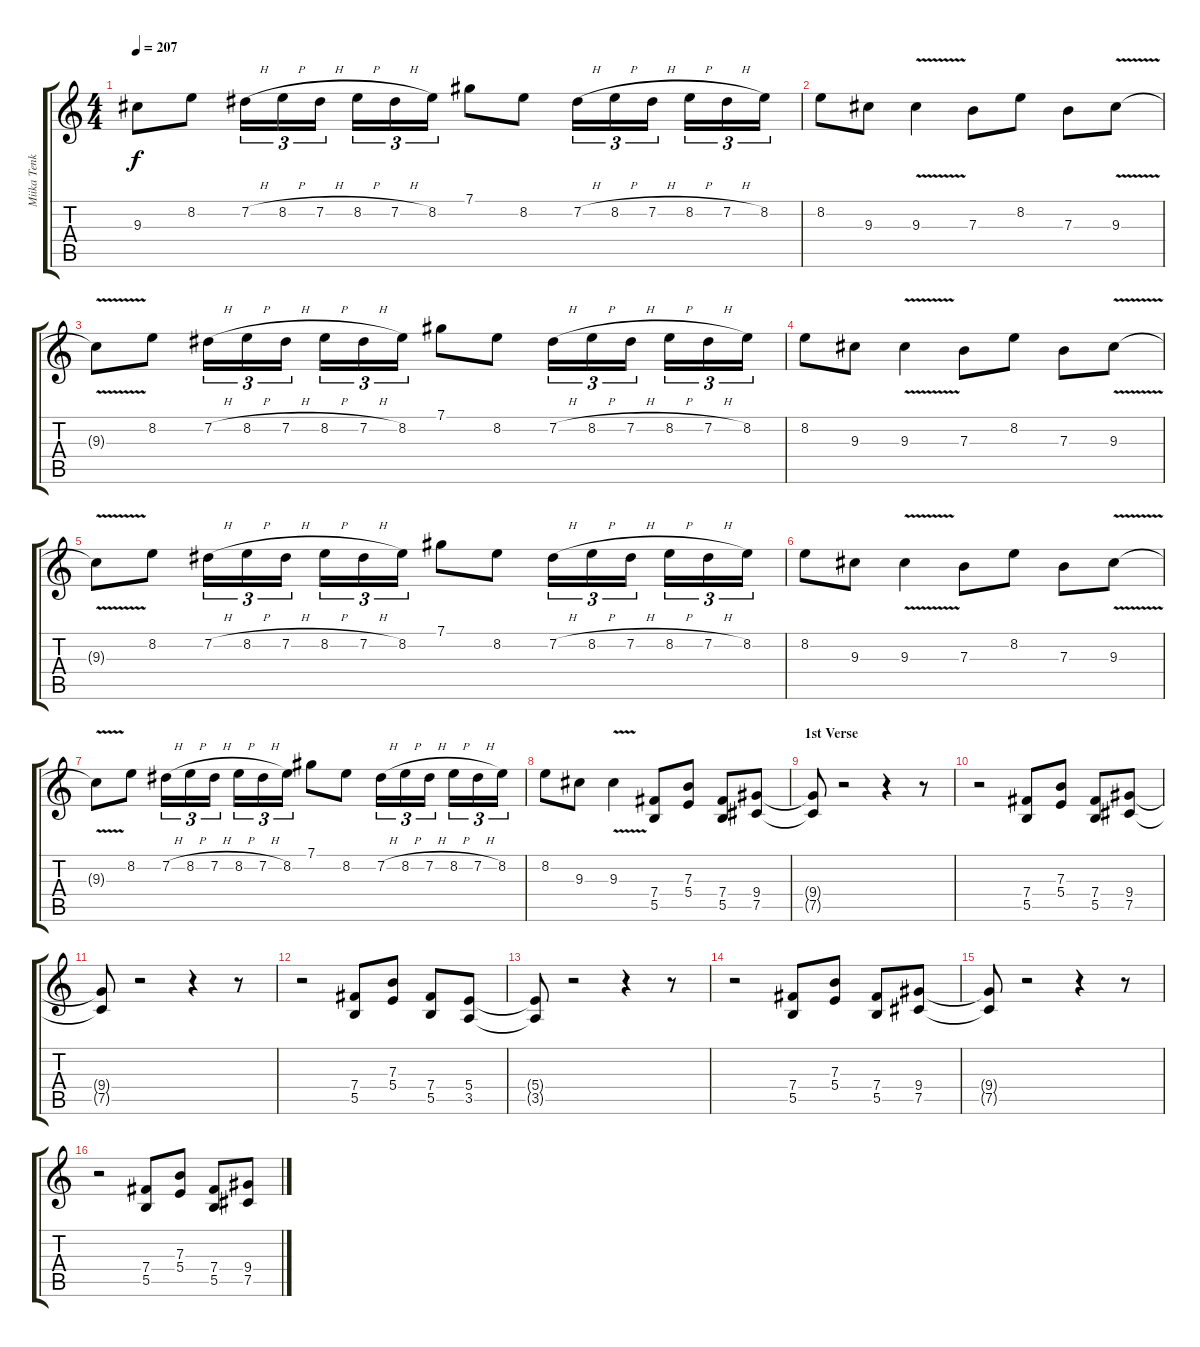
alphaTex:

\track ("Miika Tenkkula" "Miika Tenk") {instrument overdrivenguitar}
\staff {score tabs}
\tuning (Db4 Ab3 E3 B2 Gb2 Db2) {hide}
\ts (4 4)
\tempo 207
\clef g2
\ks c
9.3{t}.8{dy f} 8.2.8 7.2{h}.16{tu (3 2)} 8.2{h}.16{tu (3 2)} 7.2{h}.16{tu (3 2)} 8.2{h}.16{tu (3 2)} 7.2{h}.16{tu (3 2)} 8.2.16{tu (3 2)} 7.1.8 8.2.8 7.2{h}.16{tu (3 2)} 8.2{h}.16{tu (3 2)} 7.2{h}.16{tu (3 2)} 8.2{h}.16{tu (3 2)} 7.2{h}.16{tu (3 2)} 8.2.16{tu (3 2)} |
8.2.8 9.3.8 9.3{v}.4 7.3.8 8.2.8 7.3.8 9.3{v}.8 |
9.3{t}.8 8.2.8 7.2{h}.16{tu (3 2)} 8.2{h}.16{tu (3 2)} 7.2{h}.16{tu (3 2)} 8.2{h}.16{tu (3 2)} 7.2{h}.16{tu (3 2)} 8.2.16{tu (3 2)} 7.1.8 8.2.8 7.2{h}.16{tu (3 2)} 8.2{h}.16{tu (3 2)} 7.2{h}.16{tu (3 2)} 8.2{h}.16{tu (3 2)} 7.2{h}.16{tu (3 2)} 8.2.16{tu (3 2)} |
8.2.8 9.3.8 9.3{v}.4 7.3.8 8.2.8 7.3.8 9.3{v}.8 |
9.3{t}.8 8.2.8 7.2{h}.16{tu (3 2)} 8.2{h}.16{tu (3 2)} 7.2{h}.16{tu (3 2)} 8.2{h}.16{tu (3 2)} 7.2{h}.16{tu (3 2)} 8.2.16{tu (3 2)} 7.1.8 8.2.8 7.2{h}.16{tu (3 2)} 8.2{h}.16{tu (3 2)} 7.2{h}.16{tu (3 2)} 8.2{h}.16{tu (3 2)} 7.2{h}.16{tu (3 2)} 8.2.16{tu (3 2)} |
8.2.8 9.3.8 9.3{v}.4 7.3.8 8.2.8 7.3.8 9.3{v}.8 |
9.3{t}.8 8.2.8 7.2{h}.16{tu (3 2)} 8.2{h}.16{tu (3 2)} 7.2{h}.16{tu (3 2)} 8.2{h}.16{tu (3 2)} 7.2{h}.16{tu (3 2)} 8.2.16{tu (3 2)} 7.1.8 8.2.8 7.2{h}.16{tu (3 2)} 8.2{h}.16{tu (3 2)} 7.2{h}.16{tu (3 2)} 8.2{h}.16{tu (3 2)} 7.2{h}.16{tu (3 2)} 8.2.16{tu (3 2)} |
8.2.8 9.3.8 9.3{v}.4 (7.4 5.5).8 (7.3 5.4).8 (7.4 5.5).8 (9.4 7.5).8 |
\section ("" "1st Verse")
(9.4{t} 7.5{t}).8 r.2 r.4 r.8 |
r.2 (7.4 5.5).8 (7.3 5.4).8 (7.4 5.5).8 (9.4 7.5).8 |
(9.4{t} 7.5{t}).8 r.2 r.4 r.8 |
r.2 (7.4 5.5).8 (7.3 5.4).8 (7.4 5.5).8 (5.4 3.5).8 |
(5.4{t} 3.5{t}).8 r.2 r.4 r.8 |
r.2 (7.4 5.5).8 (7.3 5.4).8 (7.4 5.5).8 (9.4 7.5).8 |
(9.4{t} 7.5{t}).8 r.2 r.4 r.8 |
r.2 (7.4 5.5).8 (7.3 5.4).8 (7.4 5.5).8 (9.4 7.5).8
